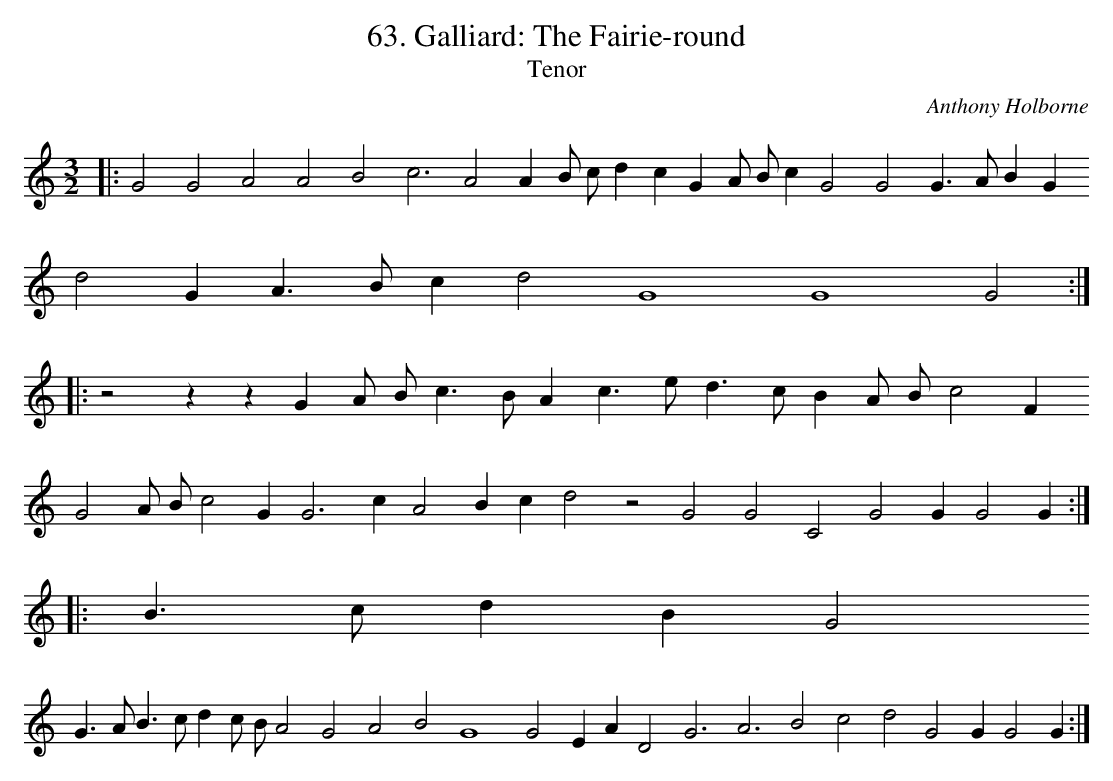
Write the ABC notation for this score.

X:1
T:63. Galliard: The Fairie-round
T:Tenor
C: Anthony Holborne
L:1/4
M:3/2
K:C -8va
|: G2 G2 A2 A2 B2 c3 A2 A B/ c/ d c G A/ B/ c G2 G2 G > A B G
d2 G A > B c d2 G4 G4 G2 :|
|: z2 z z G A/ B/ c > B A c > e d > c B A/ B/ c2 F
G2 A/ B/ c2 G G3 c A2 B c d2 z2 G2 G2 C2 G2 G G2 G :|
|:B > c d B G2
G > A B > c d c/ B/ A2 G2 A2 B2 G4 G2 E A D2 G3 A3 B2 c2 d2 G2 G G2 G :|
